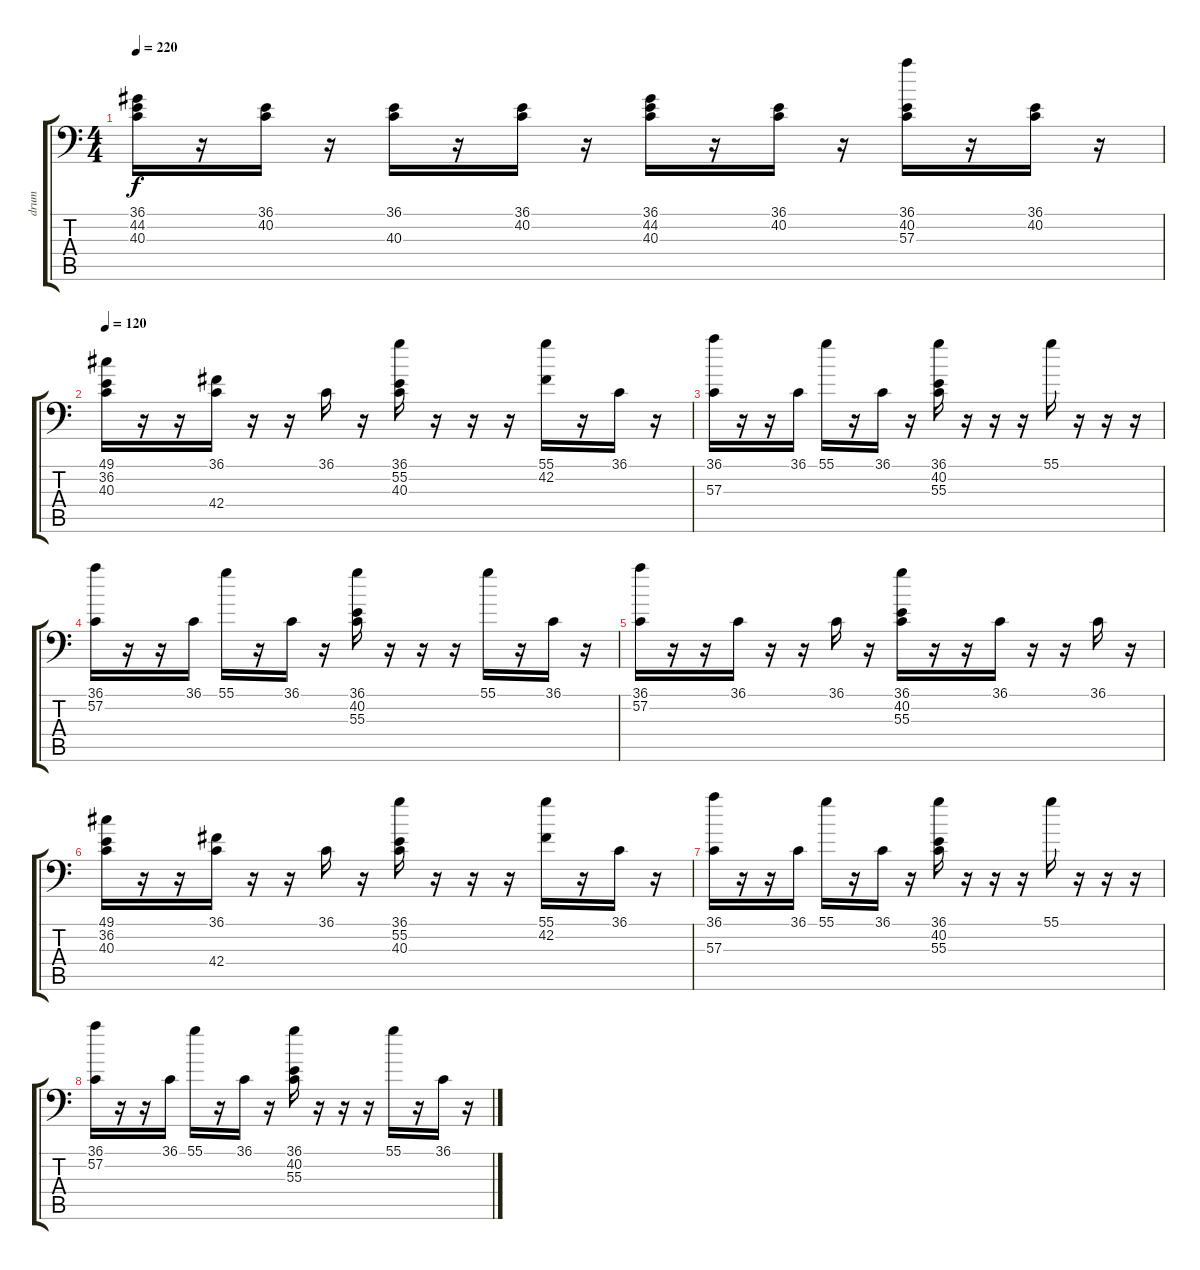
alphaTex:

\track ("drum" "drum") {instrument acousticgrandpiano}
\staff {score tabs}
\tuning (C-1 C-1 C-1 C-1 C-1 C-1) {hide}
\ts (4 4)
\tempo 220
\clef f4
\ks c
(36.1 44.2 40.3).16{dy f} r.16 (36.1 40.2).16 r.16 (36.1 40.3).16 r.16 (36.1 40.2).16 r.16 (36.1 44.2 40.3).16 r.16 (36.1 40.2).16 r.16 (36.1 40.2 57.3).16 r.16 (36.1 40.2).16 r.16 |
\tempo 120
(49.1 36.2 40.3).16 r.16 r.16 (36.1 42.4).16 r.16 r.16 36.1.16 r.16 (36.1 55.2 40.3).16 r.16 r.16 r.16 (55.1 42.2).16 r.16 36.1.16 r.16 |
(36.1 57.3).16 r.16 r.16 36.1.16 55.1.16 r.16 36.1.16 r.16 (36.1 40.2 55.3).16 r.16 r.16 r.16 55.1.16 r.16 r.16 r.16 |
(36.1 57.2).16 r.16 r.16 36.1.16 55.1.16 r.16 36.1.16 r.16 (36.1 40.2 55.3).16 r.16 r.16 r.16 55.1.16 r.16 36.1.16 r.16 |
(36.1 57.2).16 r.16 r.16 36.1.16 r.16 r.16 36.1.16 r.16 (36.1 40.2 55.3).16 r.16 r.16 36.1.16 r.16 r.16 36.1.16 r.16 |
(49.1 36.2 40.3).16 r.16 r.16 (36.1 42.4).16 r.16 r.16 36.1.16 r.16 (36.1 55.2 40.3).16 r.16 r.16 r.16 (55.1 42.2).16 r.16 36.1.16 r.16 |
(36.1 57.3).16 r.16 r.16 36.1.16 55.1.16 r.16 36.1.16 r.16 (36.1 40.2 55.3).16 r.16 r.16 r.16 55.1.16 r.16 r.16 r.16 |
(36.1 57.2).16 r.16 r.16 36.1.16 55.1.16 r.16 36.1.16 r.16 (36.1 40.2 55.3).16 r.16 r.16 r.16 55.1.16 r.16 36.1.16 r.16
